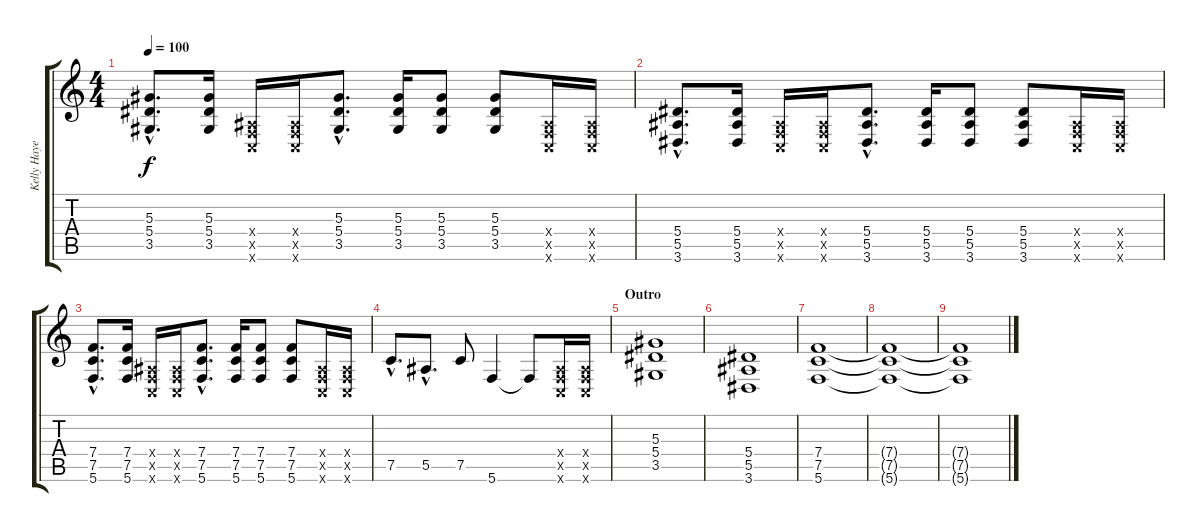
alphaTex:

\track ("Kelly Hayes (Rhythm Guitar)" "Kelly Haye") {instrument distortionguitar}
\staff {score tabs}
\tuning (C4 G3 Eb3 Bb2 F2 C2) {hide}
\ts (4 4)
\tempo 100
\clef g2
\ks c
(5.3{hac} 5.4{hac} 3.5{hac}).8{d dy f} (5.3 5.4 3.5).16 (0.4{x} 0.5{x} 0.6{x}).16 (0.4{x} 0.5{x} 0.6{x}).16 (5.3{hac} 5.4{hac} 3.5{hac}).8{d} (5.3 5.4 3.5).16 (5.3 5.4 3.5).8 (5.3 5.4 3.5).8 (0.4{x} 0.5{x} 0.6{x}).16 (0.4{x} 0.5{x} 0.6{x}).16 |
(5.4{hac} 5.5{hac} 3.6{hac}).8{d} (5.4 5.5 3.6).16 (0.4{x} 0.5{x} 0.6{x}).16 (0.4{x} 0.5{x} 0.6{x}).16 (5.4{hac} 5.5{hac} 3.6{hac}).8{d} (5.4 5.5 3.6).16 (5.4 5.5 3.6).8 (5.4 5.5 3.6).8 (0.4{x} 0.5{x} 0.6{x}).16 (0.4{x} 0.5{x} 0.6{x}).16 |
(7.4{hac} 7.5{hac} 5.6{hac}).8{d} (7.4 7.5 5.6).16 (0.4{x} 0.5{x} 0.6{x}).16 (0.4{x} 0.5{x} 0.6{x}).16 (7.4{hac} 7.5{hac} 5.6{hac}).8{d} (7.4 7.5 5.6).16 (7.4 7.5 5.6).8 (7.4 7.5 5.6).8 (0.4{x} 0.5{x} 0.6{x}).16 (0.4{x} 0.5{x} 0.6{x}).16 |
7.5{hac}.8{d} 5.5{hac}.8{d} 7.5.8 5.6.4 5.6{t}.8 (0.4{x} 0.5{x} 0.6{x}).16 (0.4{x} 0.5{x} 0.6{x}).16 |
\section ("" "Outro")
(5.3 5.4 3.5).1 |
(5.4 5.5 3.6).1 |
(7.4 7.5 5.6).1 |
(7.4{t} 7.5{t} 5.6{t}).1 |
(7.4{t} 7.5{t} 5.6{t}).1
